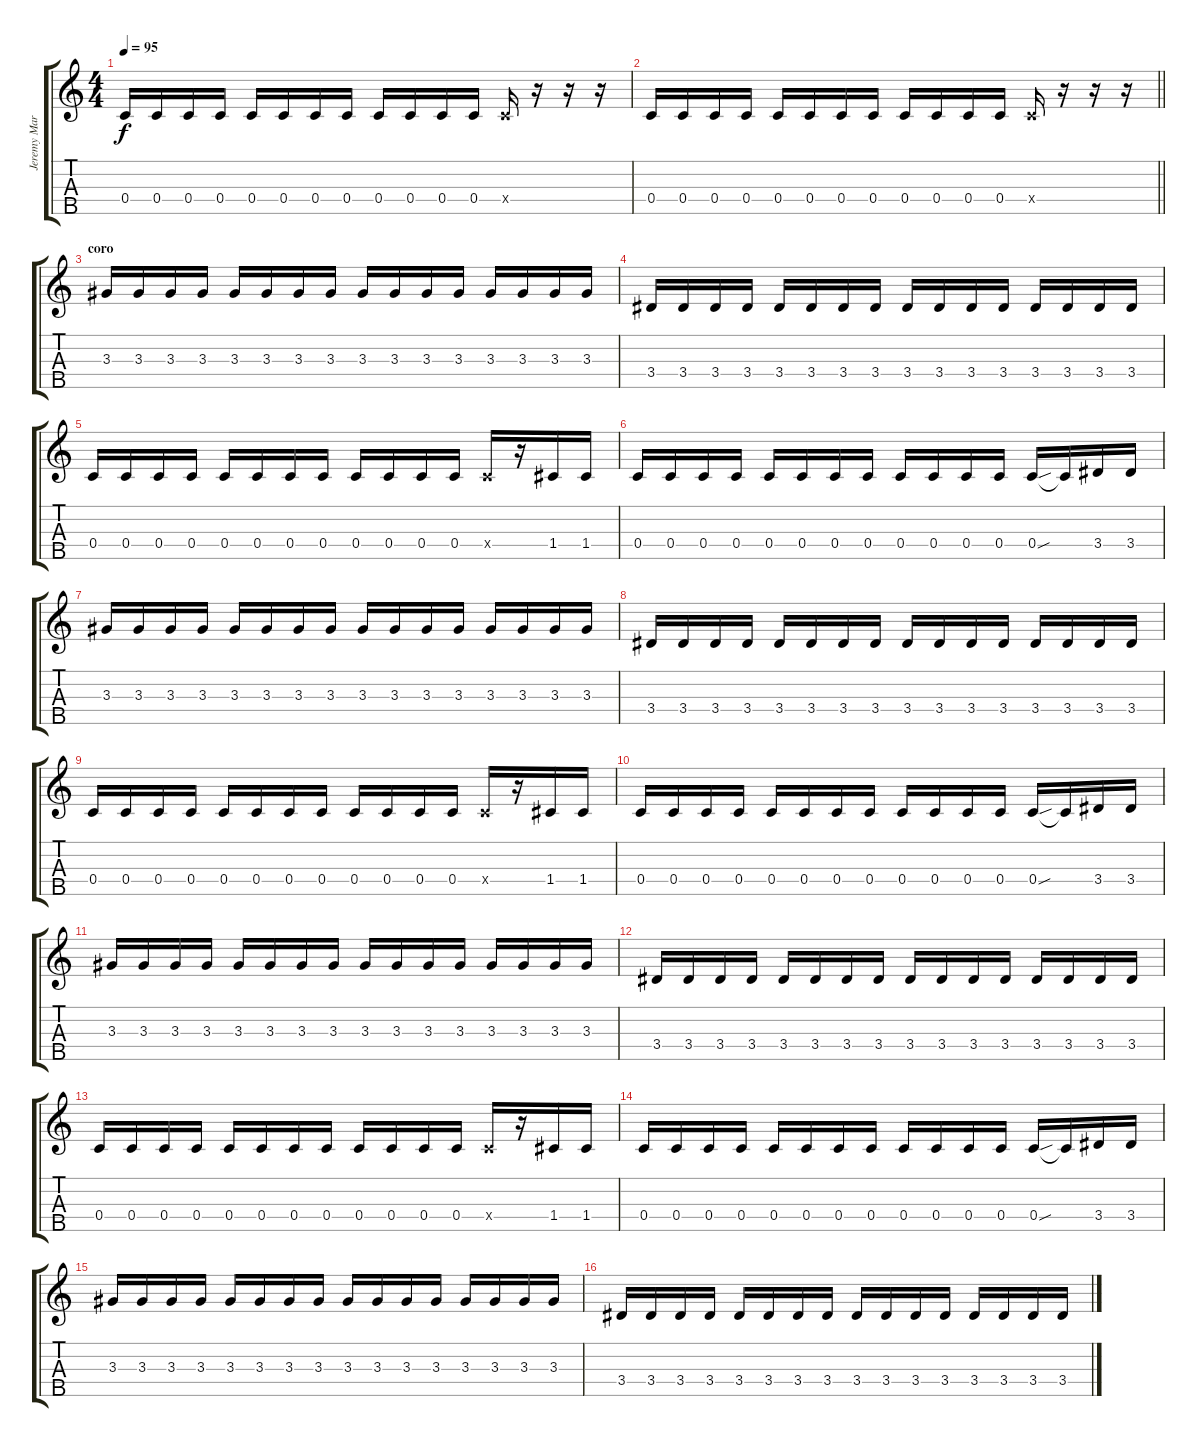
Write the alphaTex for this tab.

\track ("Jeremy Marshall (volume)" "Jeremy Mar") {instrument electricbassfinger}
\staff {score tabs}
\tuning (Eb4 Bb3 F3 C3 G2) {hide}
\ts (4 4)
\tempo 95
\clef g2
\ks c
0.4.16{dy f} 0.4.16 0.4.16 0.4.16 0.4.16 0.4.16 0.4.16 0.4.16 0.4.16 0.4.16 0.4.16 0.4.16 0.4{x}.16 r.16 r.16 r.16 |
\barLineRight lightlight
0.4.16 0.4.16 0.4.16 0.4.16 0.4.16 0.4.16 0.4.16 0.4.16 0.4.16 0.4.16 0.4.16 0.4.16 0.4{x}.16 r.16 r.16 r.16 |
\section ("" "coro")
3.3.16 3.3.16 3.3.16 3.3.16 3.3.16 3.3.16 3.3.16 3.3.16 3.3.16 3.3.16 3.3.16 3.3.16 3.3.16 3.3.16 3.3.16 3.3.16 |
3.4.16 3.4.16 3.4.16 3.4.16 3.4.16 3.4.16 3.4.16 3.4.16 3.4.16 3.4.16 3.4.16 3.4.16 3.4.16 3.4.16 3.4.16 3.4.16 |
0.4.16 0.4.16 0.4.16 0.4.16 0.4.16 0.4.16 0.4.16 0.4.16 0.4.16 0.4.16 0.4.16 0.4.16 0.4{x}.16 r.16 1.4.16 1.4.16 |
0.4.16 0.4.16 0.4.16 0.4.16 0.4.16 0.4.16 0.4.16 0.4.16 0.4.16 0.4.16 0.4.16 0.4.16 0.4{sou}.16 0.4{t}.16 3.4.16 3.4.16 |
3.3.16 3.3.16 3.3.16 3.3.16 3.3.16 3.3.16 3.3.16 3.3.16 3.3.16 3.3.16 3.3.16 3.3.16 3.3.16 3.3.16 3.3.16 3.3.16 |
3.4.16 3.4.16 3.4.16 3.4.16 3.4.16 3.4.16 3.4.16 3.4.16 3.4.16 3.4.16 3.4.16 3.4.16 3.4.16 3.4.16 3.4.16 3.4.16 |
0.4.16 0.4.16 0.4.16 0.4.16 0.4.16 0.4.16 0.4.16 0.4.16 0.4.16 0.4.16 0.4.16 0.4.16 0.4{x}.16 r.16 1.4.16 1.4.16 |
0.4.16 0.4.16 0.4.16 0.4.16 0.4.16 0.4.16 0.4.16 0.4.16 0.4.16 0.4.16 0.4.16 0.4.16 0.4{sou}.16 0.4{t}.16 3.4.16 3.4.16 |
3.3.16 3.3.16 3.3.16 3.3.16 3.3.16 3.3.16 3.3.16 3.3.16 3.3.16 3.3.16 3.3.16 3.3.16 3.3.16 3.3.16 3.3.16 3.3.16 |
3.4.16 3.4.16 3.4.16 3.4.16 3.4.16 3.4.16 3.4.16 3.4.16 3.4.16 3.4.16 3.4.16 3.4.16 3.4.16 3.4.16 3.4.16 3.4.16 |
0.4.16 0.4.16 0.4.16 0.4.16 0.4.16 0.4.16 0.4.16 0.4.16 0.4.16 0.4.16 0.4.16 0.4.16 0.4{x}.16 r.16 1.4.16 1.4.16 |
0.4.16 0.4.16 0.4.16 0.4.16 0.4.16 0.4.16 0.4.16 0.4.16 0.4.16 0.4.16 0.4.16 0.4.16 0.4{sou}.16 0.4{t}.16 3.4.16 3.4.16 |
3.3.16 3.3.16 3.3.16 3.3.16 3.3.16 3.3.16 3.3.16 3.3.16 3.3.16 3.3.16 3.3.16 3.3.16 3.3.16 3.3.16 3.3.16 3.3.16 |
3.4.16 3.4.16 3.4.16 3.4.16 3.4.16 3.4.16 3.4.16 3.4.16 3.4.16 3.4.16 3.4.16 3.4.16 3.4.16 3.4.16 3.4.16 3.4.16
